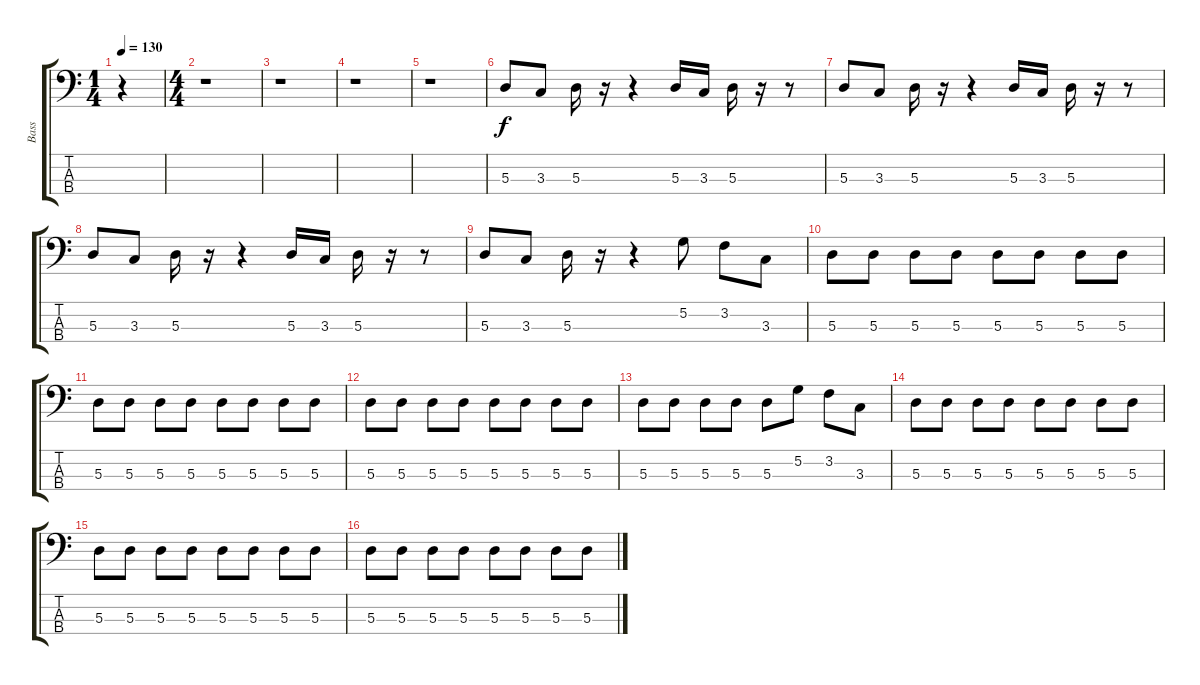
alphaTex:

\track ("Bass" "Bass") {instrument electricbassfinger}
\staff {score tabs}
\tuning (G2 D2 A1 E1) {hide}
\ts (1 4)
\tempo 130
\clef f4
\ks c
r.4{dy f instrument electricbassfinger} |
\ts (4 4)
r.1 |
r.1 |
r.1 |
r.1 |
5.3.8 3.3.8 5.3.16 r.16 r.4 5.3.16 3.3.16 5.3.16 r.16 r.8 |
5.3.8 3.3.8 5.3.16 r.16 r.4 5.3.16 3.3.16 5.3.16 r.16 r.8 |
5.3.8 3.3.8 5.3.16 r.16 r.4 5.3.16 3.3.16 5.3.16 r.16 r.8 |
5.3.8 3.3.8 5.3.16 r.16 r.4 5.2.8 3.2.8 3.3.8 |
5.3.8 5.3.8 5.3.8 5.3.8 5.3.8 5.3.8 5.3.8 5.3.8 |
5.3.8 5.3.8 5.3.8 5.3.8 5.3.8 5.3.8 5.3.8 5.3.8 |
5.3.8 5.3.8 5.3.8 5.3.8 5.3.8 5.3.8 5.3.8 5.3.8 |
5.3.8 5.3.8 5.3.8 5.3.8 5.3.8 5.2.8 3.2.8 3.3.8 |
5.3.8 5.3.8 5.3.8 5.3.8 5.3.8 5.3.8 5.3.8 5.3.8 |
5.3.8 5.3.8 5.3.8 5.3.8 5.3.8 5.3.8 5.3.8 5.3.8 |
5.3.8 5.3.8 5.3.8 5.3.8 5.3.8 5.3.8 5.3.8 5.3.8
